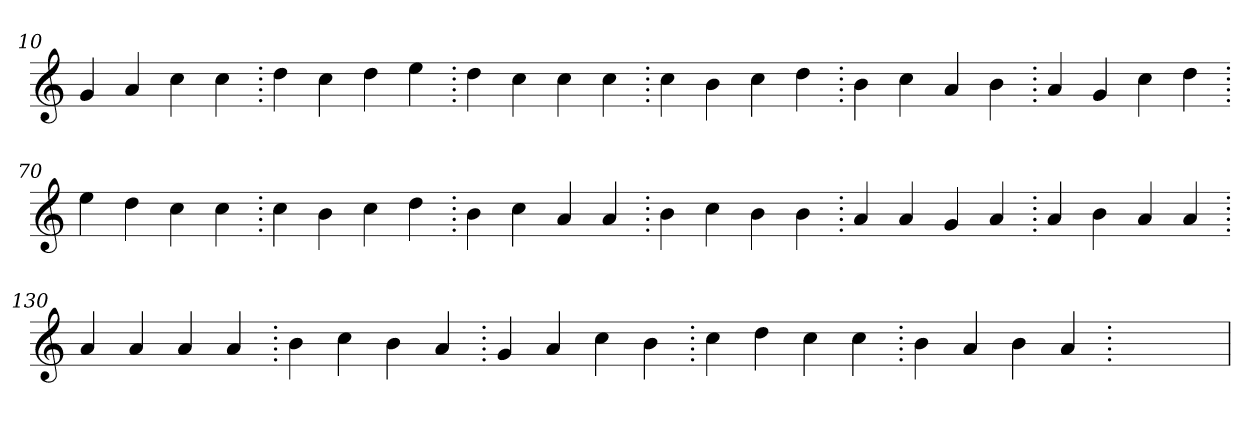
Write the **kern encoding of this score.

**kern
*part1
*staff1
*clefG2
=10.
4g
4a
4cc
4cc
=20.
4dd
4cc
4dd
4ee
=30.
4dd
4cc
4cc
4cc
=40.
4cc
4b
4cc
4dd
=50.
4b
4cc
4a
4b
=60.
4a
4g
4cc
4dd
=70.
4ee
4dd
4cc
4cc
=80.
4cc
4b
4cc
4dd
=90.
4b
4cc
4a
4a
=100.
4b
4cc
4b
4b
=110.
4a
4a
4g
4a
=120.
4a
4b
4a
4a
=130.
4a
4a
4a
4a
=140.
4b
4cc
4b
4a
=150.
4g
4a
4cc
4b
=160.
4cc
4dd
4cc
4cc
=170.
4b
4a
4b
4a
=180.
1ryy
=
*-
